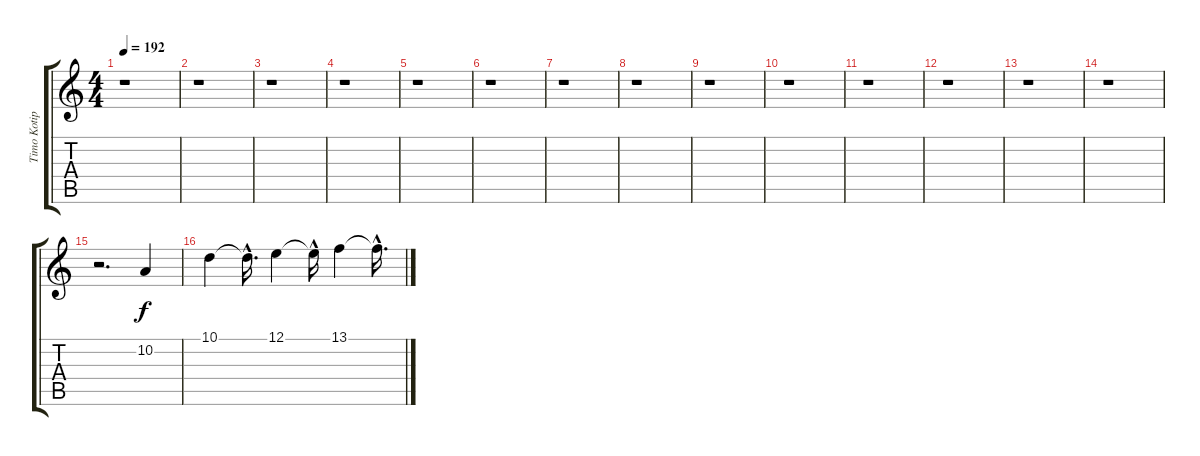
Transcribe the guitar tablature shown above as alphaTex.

\track ("Timo Kotipelto" "Timo Kotip") {instrument lead1square}
\staff {score tabs}
\tuning (E4 B3 G3 D3 A2 E2) {hide}
\ts (4 4)
\tempo 192
\clef g2
\ks c
r.1{dy f} |
r.1 |
r.1 |
r.1 |
r.1 |
r.1 |
r.1 |
r.1 |
r.1 |
r.1 |
r.1 |
r.1 |
r.1 |
r.1 |
r.2{d} 10.2.4 |
10.1.4 10.1{hac t}.16{d} 12.1.4 12.1{hac t}.16 13.1.4 13.1{hac t}.16{d}
